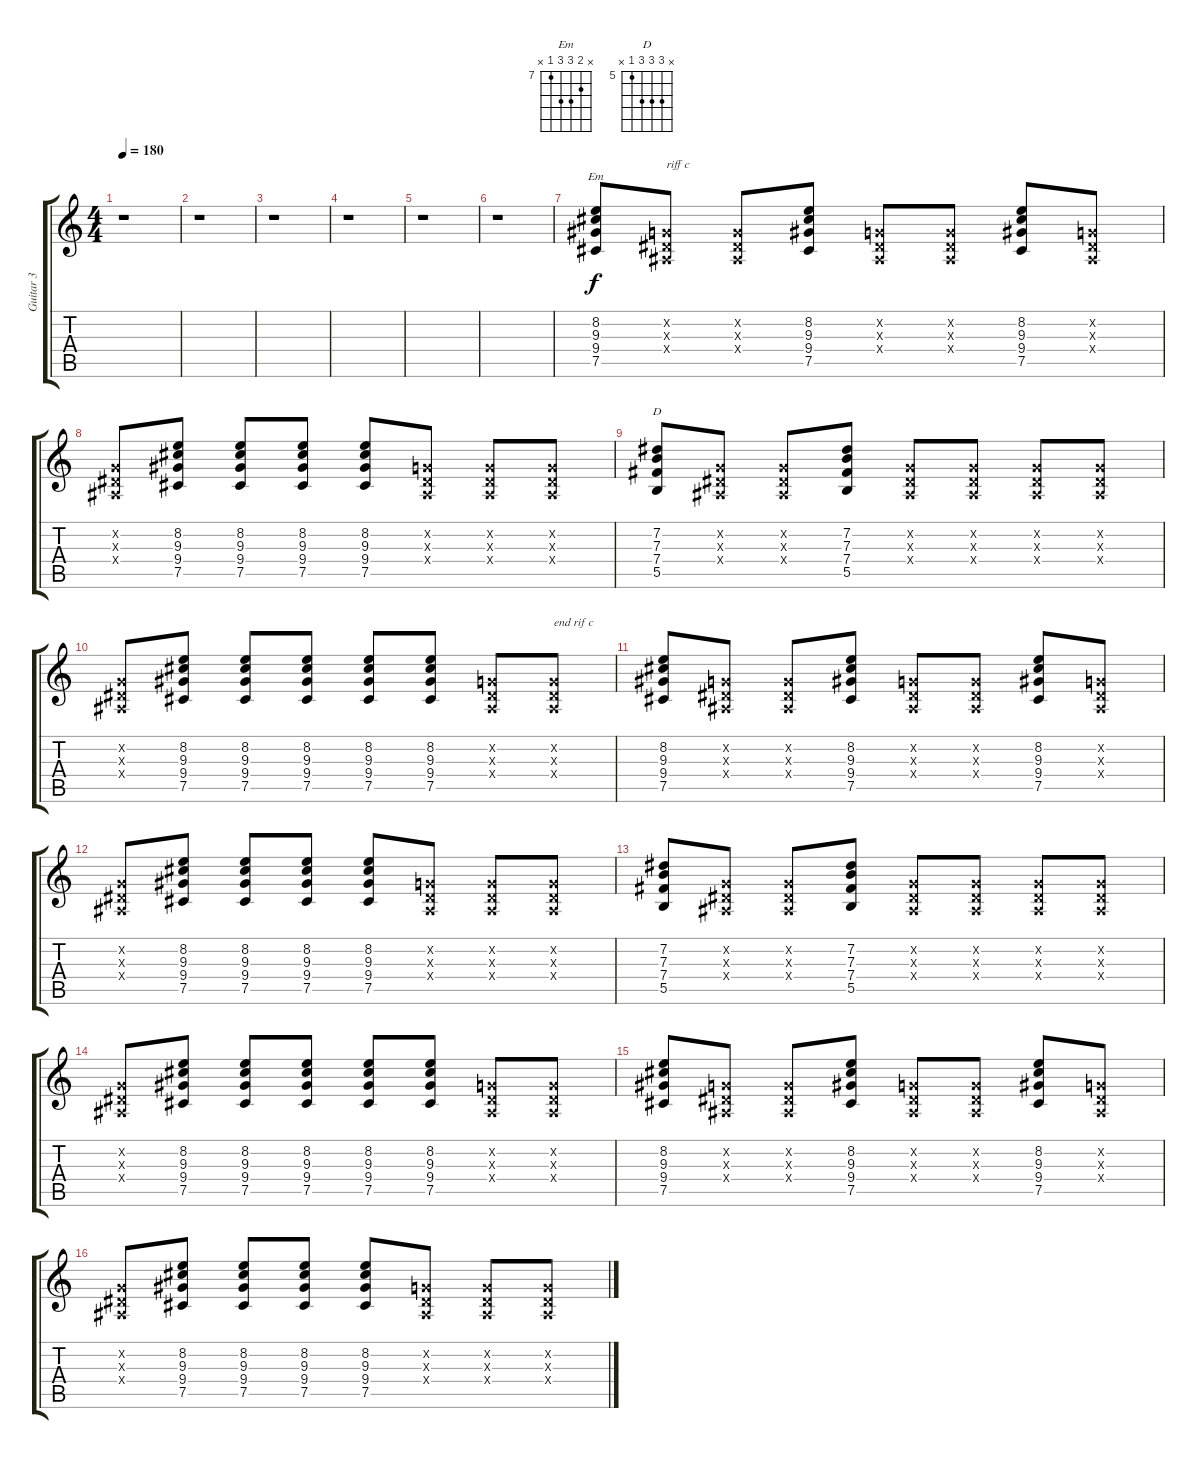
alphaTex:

\track ("Guitar 3" "Guitar 3") {instrument acousticguitarsteel}
\staff {score tabs}
\tuning (Db4 Ab3 E3 B2 Gb2 Db2) {hide}
\chord ("Em" x 8 9 9 7 x) {firstfret 7}
\chord ("D" x 7 7 7 5 x) {firstfret 5}
\ts (4 4)
\tempo 180
\clef g2
\ks c
r.1{dy f} |
r.1 |
r.1 |
r.1 |
r.1 |
r.1 |
(8.2 9.3 9.4 7.5).8{ch "Em"} (-1.2{x} -1.3{x} -1.4{x}).8{txt "riff c"} (-1.2{x} -1.3{x} -1.4{x}).8 (8.2 9.3 9.4 7.5).8 (-1.2{x} -1.3{x} -1.4{x}).8 (-1.2{x} -1.3{x} -1.4{x}).8 (8.2 9.3 9.4 7.5).8 (-1.2{x} -1.3{x} -1.4{x}).8 |
(-1.2{x} -1.3{x} -1.4{x}).8 (8.2 9.3 9.4 7.5).8 (8.2 9.3 9.4 7.5).8 (8.2 9.3 9.4 7.5).8 (8.2 9.3 9.4 7.5).8 (-1.2{x} -1.3{x} -1.4{x}).8 (-1.2{x} -1.3{x} -1.4{x}).8 (-1.2{x} -1.3{x} -1.4{x}).8 |
(7.2 7.3 7.4 5.5).8{ch "D"} (-1.2{x} -1.3{x} -1.4{x}).8 (-1.2{x} -1.3{x} -1.4{x}).8 (7.2 7.3 7.4 5.5).8 (-1.2{x} -1.3{x} -1.4{x}).8 (-1.2{x} -1.3{x} -1.4{x}).8 (-1.2{x} -1.3{x} -1.4{x}).8 (-1.2{x} -1.3{x} -1.4{x}).8 |
(-1.2{x} -1.3{x} -1.4{x}).8 (8.2 9.3 9.4 7.5).8 (8.2 9.3 9.4 7.5).8 (8.2 9.3 9.4 7.5).8 (8.2 9.3 9.4 7.5).8 (8.2 9.3 9.4 7.5).8 (-1.2{x} -1.3{x} -1.4{x}).8 (-1.2{x} -1.3{x} -1.4{x}).8{txt "end rif c"} |
(8.2 9.3 9.4 7.5).8 (-1.2{x} -1.3{x} -1.4{x}).8 (-1.2{x} -1.3{x} -1.4{x}).8 (8.2 9.3 9.4 7.5).8 (-1.2{x} -1.3{x} -1.4{x}).8 (-1.2{x} -1.3{x} -1.4{x}).8 (8.2 9.3 9.4 7.5).8 (-1.2{x} -1.3{x} -1.4{x}).8 |
(-1.2{x} -1.3{x} -1.4{x}).8 (8.2 9.3 9.4 7.5).8 (8.2 9.3 9.4 7.5).8 (8.2 9.3 9.4 7.5).8 (8.2 9.3 9.4 7.5).8 (-1.2{x} -1.3{x} -1.4{x}).8 (-1.2{x} -1.3{x} -1.4{x}).8 (-1.2{x} -1.3{x} -1.4{x}).8 |
(7.2 7.3 7.4 5.5).8 (-1.2{x} -1.3{x} -1.4{x}).8 (-1.2{x} -1.3{x} -1.4{x}).8 (7.2 7.3 7.4 5.5).8 (-1.2{x} -1.3{x} -1.4{x}).8 (-1.2{x} -1.3{x} -1.4{x}).8 (-1.2{x} -1.3{x} -1.4{x}).8 (-1.2{x} -1.3{x} -1.4{x}).8 |
(-1.2{x} -1.3{x} -1.4{x}).8 (8.2 9.3 9.4 7.5).8 (8.2 9.3 9.4 7.5).8 (8.2 9.3 9.4 7.5).8 (8.2 9.3 9.4 7.5).8 (8.2 9.3 9.4 7.5).8 (-1.2{x} -1.3{x} -1.4{x}).8 (-1.2{x} -1.3{x} -1.4{x}).8 |
(8.2 9.3 9.4 7.5).8 (-1.2{x} -1.3{x} -1.4{x}).8 (-1.2{x} -1.3{x} -1.4{x}).8 (8.2 9.3 9.4 7.5).8 (-1.2{x} -1.3{x} -1.4{x}).8 (-1.2{x} -1.3{x} -1.4{x}).8 (8.2 9.3 9.4 7.5).8 (-1.2{x} -1.3{x} -1.4{x}).8 |
(-1.2{x} -1.3{x} -1.4{x}).8 (8.2 9.3 9.4 7.5).8 (8.2 9.3 9.4 7.5).8 (8.2 9.3 9.4 7.5).8 (8.2 9.3 9.4 7.5).8 (-1.2{x} -1.3{x} -1.4{x}).8 (-1.2{x} -1.3{x} -1.4{x}).8 (-1.2{x} -1.3{x} -1.4{x}).8
